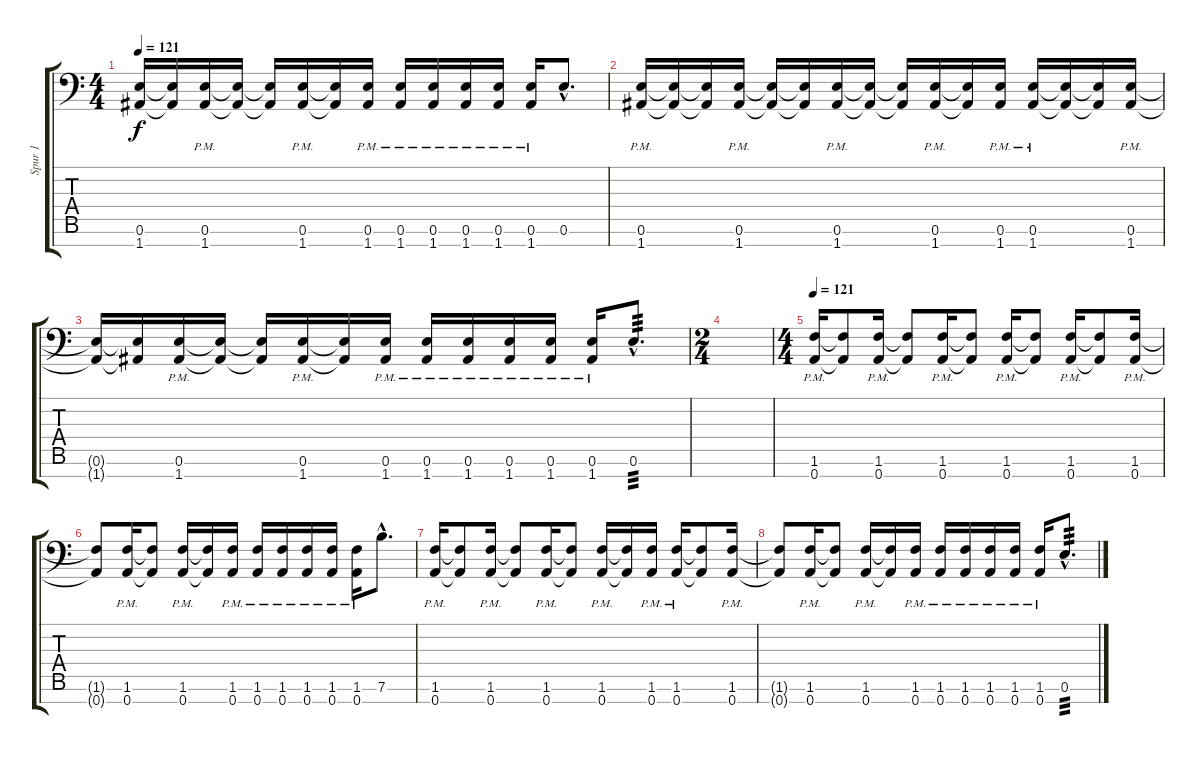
\track ("Spur 1" "Spur 1") {instrument distortionguitar}
\staff {score tabs}
\tuning (E4 B3 G3 D3 A2 E2 A1) {hide}
\ts (4 4)
\tempo 121
\clef f4
\ks c
(0.6{t} 1.7{t}).16{dy f} (0.6{t} 1.7{t}).16 (0.6{pm} 1.7{pm}).16 (0.6{t} 1.7{t}).16 (0.6{t} 1.7{t}).16 (0.6{pm} 1.7{pm}).16 (0.6{t} 1.7{t}).16 (0.6{pm} 1.7{pm}).16 (0.6{pm} 1.7{pm}).16 (0.6{pm} 1.7{pm}).16 (0.6{pm} 1.7{pm}).16 (0.6{pm} 1.7{pm}).16 (0.6{pm} 1.7{pm}).16 0.6{hac}.8{d} |
(0.6{pm} 1.7{pm}).16 (0.6{t} 1.7{t}).16 (0.6{t} 1.7{t}).16 (0.6{pm} 1.7{pm}).16 (0.6{t} 1.7{t}).16 (0.6{t} 1.7{t}).16 (0.6{pm} 1.7{pm}).16 (0.6{t} 1.7{t}).16 (0.6{t} 1.7{t}).16 (0.6{pm} 1.7{pm}).16 (0.6{t} 1.7{t}).16 (0.6{pm} 1.7{pm}).16 (0.6{pm} 1.7{pm}).16 (0.6{t} 1.7{t}).16 (0.6{t} 1.7{t}).16 (0.6{pm} 1.7{pm}).16 |
(0.6{t} 1.7{t}).16 (0.6{t} 1.7{t}).16 (0.6{pm} 1.7{pm}).16 (0.6{t} 1.7{t}).16 (0.6{t} 1.7{t}).16 (0.6{pm} 1.7{pm}).16 (0.6{t} 1.7{t}).16 (0.6{pm} 1.7{pm}).16 (0.6{pm} 1.7{pm}).16 (0.6{pm} 1.7{pm}).16 (0.6{pm} 1.7{pm}).16 (0.6{pm} 1.7{pm}).16 (0.6{pm} 1.7{pm}).16 0.6{hac}.8{d tp 3} |
\ts (2 4)
|
\ts (4 4)
\tempo 121
(1.6{pm} 0.7{pm}).16 (1.6{t} 0.7{t}).8 (1.6{pm} 0.7{pm}).16 (1.6{t} 0.7{t}).8 (1.6{pm} 0.7{pm}).16 (1.6{t} 0.7{t}).8 (1.6{pm} 0.7{pm}).16 (1.6{t} 0.7{t}).8 (1.6{pm} 0.7{pm}).16 (1.6{t} 0.7{t}).8 (1.6{pm} 0.7{pm}).16 |
(1.6{t} 0.7{t}).8 (1.6{pm} 0.7{pm}).16 (1.6{t} 0.7{t}).8 (1.6{pm} 0.7{pm}).16 (1.6{t} 0.7{t}).16 (1.6{pm} 0.7{pm}).16 (1.6{pm} 0.7{pm}).16 (1.6{pm} 0.7{pm}).16 (1.6{pm} 0.7{pm}).16 (1.6{pm} 0.7{pm}).16 (1.6{pm} 0.7{pm}).16 7.6{hac}.8{d} |
(1.6{pm} 0.7{pm}).16 (1.6{t} 0.7{t}).8 (1.6{pm} 0.7{pm}).16 (1.6{t} 0.7{t}).8 (1.6{pm} 0.7{pm}).16 (1.6{t} 0.7{t}).8 (1.6{pm} 0.7{pm}).16 (1.6{t} 0.7{t}).16 (1.6{pm} 0.7{pm}).16 (1.6{pm} 0.7{pm}).16 (1.6{t} 0.7{t}).8 (1.6{pm} 0.7{pm}).16 |
(1.6{t} 0.7{t}).8 (1.6{pm} 0.7{pm}).16 (1.6{t} 0.7{t}).8 (1.6{pm} 0.7{pm}).16 (1.6{t} 0.7{t}).16 (1.6{pm} 0.7{pm}).16 (1.6{pm} 0.7{pm}).16 (1.6{pm} 0.7{pm}).16 (1.6{pm} 0.7{pm}).16 (1.6{pm} 0.7{pm}).16 (1.6{pm} 0.7{pm}).16 0.6{hac}.8{d tp 3}
